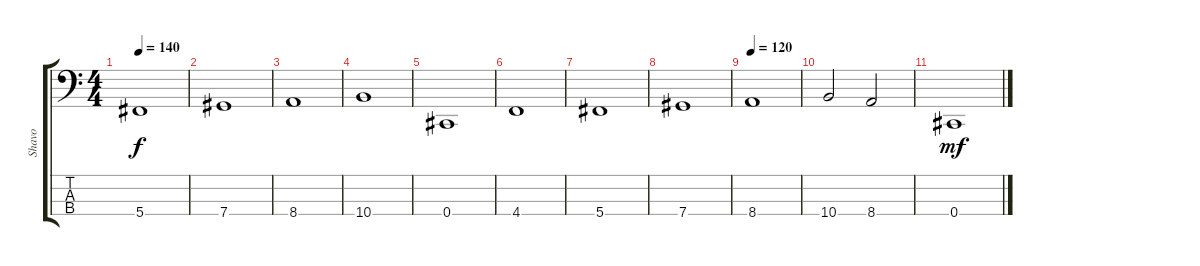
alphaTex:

\track ("Shavo" "Shavo") {instrument electricbassfinger}
\staff {score tabs}
\tuning (Gb2 Db2 Ab1 Db1) {hide}
\ts (4 4)
\tempo 140
\clef f4
\ks c
5.4.1{dy f} |
7.4.1 |
8.4.1 |
10.4.1 |
0.4.1 |
4.4.1 |
5.4.1 |
7.4.1 |
\tempo 120
8.4.1 |
10.4.2 8.4.2 |
0.4.1{dy mf}
